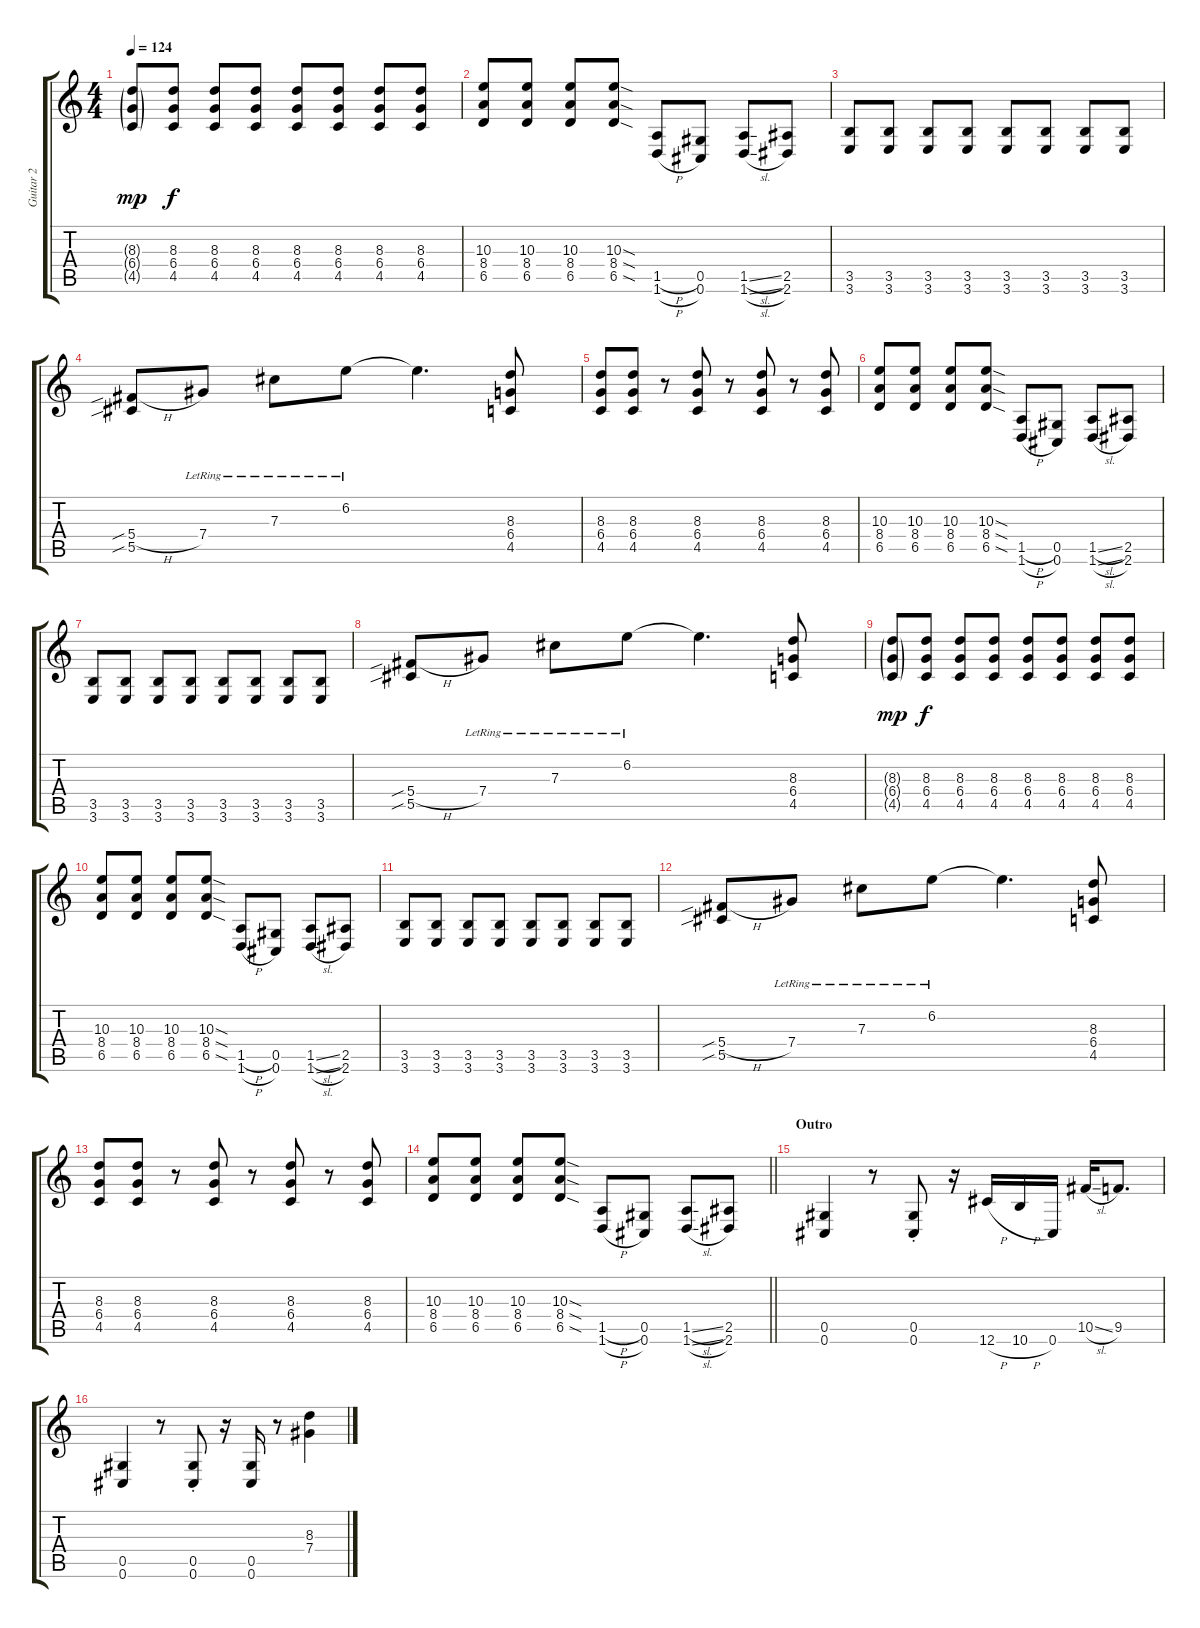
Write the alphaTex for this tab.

\track ("Guitar 2" "Guitar 2") {instrument distortionguitar}
\staff {score tabs}
\tuning (Eb4 Bb3 Gb3 Db3 Ab2 Db2) {hide}
\ts (4 4)
\tempo 124
\clef g2
\ks c
(8.3{g} 6.4{g} 4.5{g}).8{dy mp} (8.3 6.4 4.5).8{dy f} (8.3 6.4 4.5).8 (8.3 6.4 4.5).8 (8.3 6.4 4.5).8 (8.3 6.4 4.5).8 (8.3 6.4 4.5).8 (8.3 6.4 4.5).8 |
(10.3 8.4 6.5).8 (10.3 8.4 6.5).8 (10.3 8.4 6.5).8 (10.3{sod} 8.4{sod} 6.5{sod}).8 (1.5{h} 1.6{h}).8 (0.5 0.6).8 (1.5{sl} 1.6{sl}).8 (2.5 2.6).8 |
(3.5 3.6).8 (3.5 3.6).8 (3.5 3.6).8 (3.5 3.6).8 (3.5 3.6).8 (3.5 3.6).8 (3.5 3.6).8 (3.5 3.6).8 |
(5.4{sib h} 5.5{sib}).8 7.4{lr}.8 7.3{lr}.8 6.2{lr}.8 6.2{t}.4{d} (8.3 6.4 4.5).8 |
(8.3 6.4 4.5).8 (8.3 6.4 4.5).8 r.8 (8.3 6.4 4.5).8 r.8 (8.3 6.4 4.5).8 r.8 (8.3 6.4 4.5).8 |
(10.3 8.4 6.5).8 (10.3 8.4 6.5).8 (10.3 8.4 6.5).8 (10.3{sod} 8.4{sod} 6.5{sod}).8 (1.5{h} 1.6{h}).8 (0.5 0.6).8 (1.5{sl} 1.6{sl}).8 (2.5 2.6).8 |
(3.5 3.6).8 (3.5 3.6).8 (3.5 3.6).8 (3.5 3.6).8 (3.5 3.6).8 (3.5 3.6).8 (3.5 3.6).8 (3.5 3.6).8 |
(5.4{sib h} 5.5{sib}).8 7.4{lr}.8 7.3{lr}.8 6.2{lr}.8 6.2{t}.4{d} (8.3 6.4 4.5).8 |
(8.3{g} 6.4{g} 4.5{g}).8{dy mp} (8.3 6.4 4.5).8{dy f} (8.3 6.4 4.5).8 (8.3 6.4 4.5).8 (8.3 6.4 4.5).8 (8.3 6.4 4.5).8 (8.3 6.4 4.5).8 (8.3 6.4 4.5).8 |
(10.3 8.4 6.5).8 (10.3 8.4 6.5).8 (10.3 8.4 6.5).8 (10.3{sod} 8.4{sod} 6.5{sod}).8 (1.5{h} 1.6{h}).8 (0.5 0.6).8 (1.5{sl} 1.6{sl}).8 (2.5 2.6).8 |
(3.5 3.6).8 (3.5 3.6).8 (3.5 3.6).8 (3.5 3.6).8 (3.5 3.6).8 (3.5 3.6).8 (3.5 3.6).8 (3.5 3.6).8 |
(5.4{sib h} 5.5{sib}).8 7.4{lr}.8 7.3{lr}.8 6.2{lr}.8 6.2{t}.4{d} (8.3 6.4 4.5).8 |
(8.3 6.4 4.5).8 (8.3 6.4 4.5).8 r.8 (8.3 6.4 4.5).8 r.8 (8.3 6.4 4.5).8 r.8 (8.3 6.4 4.5).8 |
\barLineRight lightlight
(10.3 8.4 6.5).8 (10.3 8.4 6.5).8 (10.3 8.4 6.5).8 (10.3{sod} 8.4{sod} 6.5{sod}).8 (1.5{h} 1.6{h}).8 (0.5 0.6).8 (1.5{sl} 1.6{sl}).8 (2.5 2.6).8 |
\section ("" "Outro")
(0.5 0.6).4 r.8 (0.5{st} 0.6{st}).8 r.16 12.6{h}.16 10.6{h}.16 0.6.16 10.5{sl}.16 9.5.8{d} |
(0.5 0.6).4 r.8 (0.5{st} 0.6{st}).8 r.16 (0.5 0.6).16 r.8 (8.3 7.4).4
